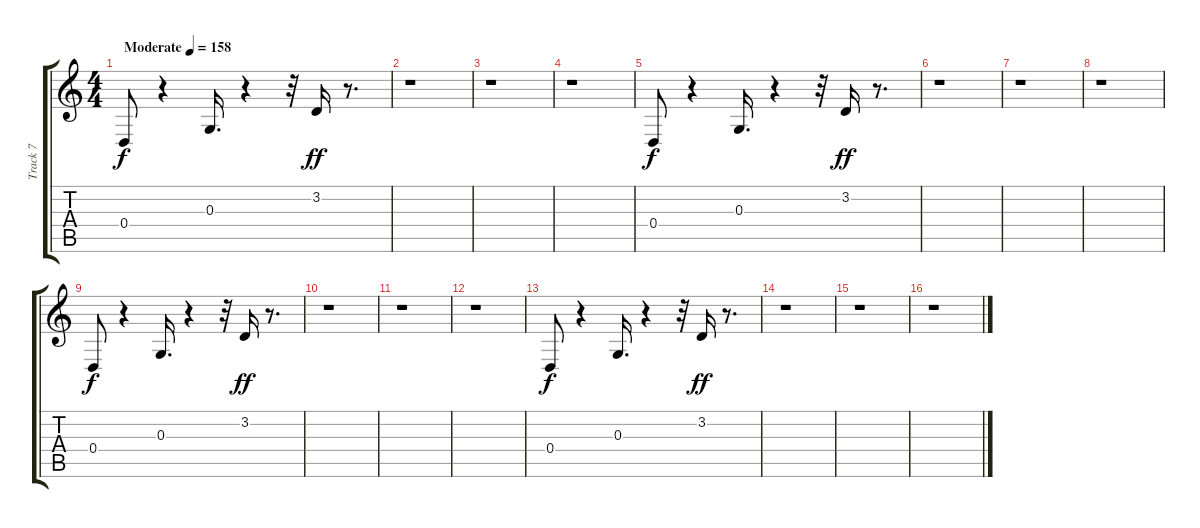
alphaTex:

\track ("Track 7" "Track 7") {instrument vibraphone}
\staff {score tabs}
\tuning (E4 B3 G3 D3 A2 E2) {hide}
\ts (4 4)
\tempo (158 "Moderate")
\clef g2
\ks c
0.4.8{dy f instrument vibraphone} r.4 0.3.16{d} r.4 r.32 3.2.16{dy ff} r.8{d} |
r.1 |
r.1 |
r.1 |
0.4.8{dy f} r.4 0.3.16{d} r.4 r.32 3.2.16{dy ff} r.8{d} |
r.1 |
r.1 |
r.1 |
0.4.8{dy f} r.4 0.3.16{d} r.4 r.32 3.2.16{dy ff} r.8{d} |
r.1 |
r.1 |
r.1 |
0.4.8{dy f} r.4 0.3.16{d} r.4 r.32 3.2.16{dy ff} r.8{d} |
r.1 |
r.1 |
r.1
